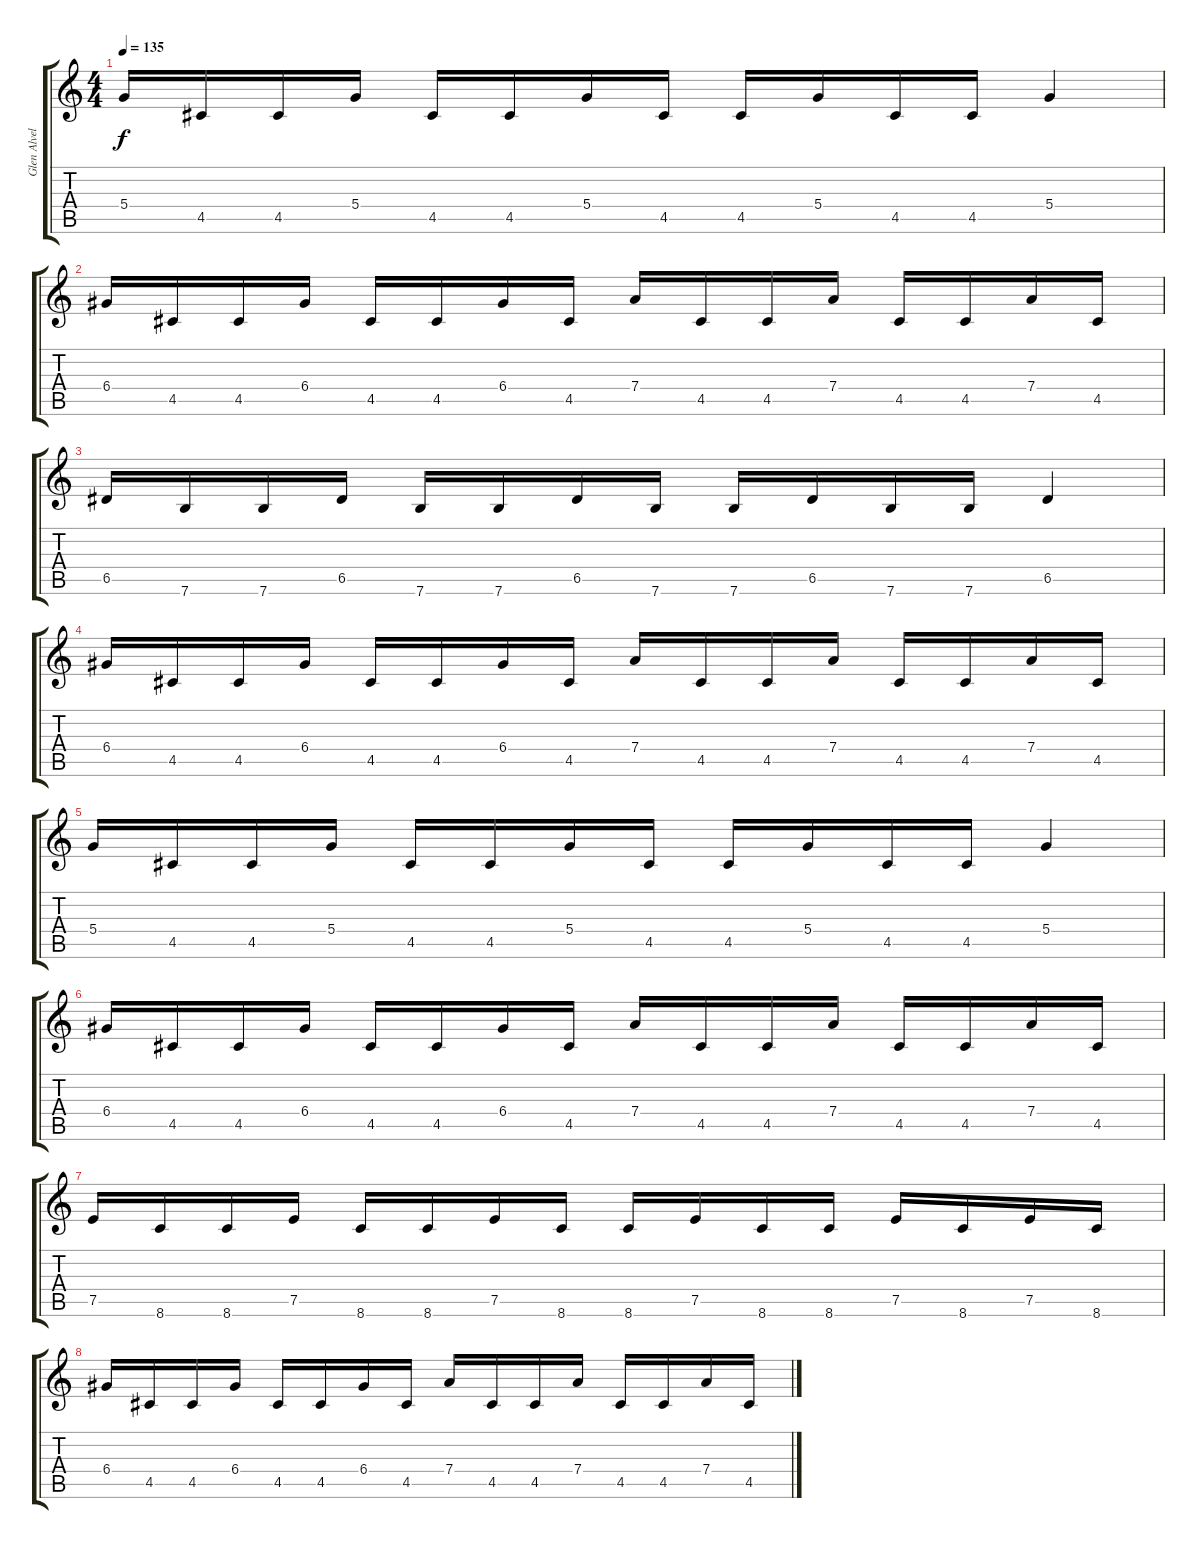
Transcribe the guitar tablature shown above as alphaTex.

\track ("Glen Alvelais" "Glen Alvel") {instrument distortionguitar}
\staff {score tabs}
\tuning (E4 B3 G3 D3 A2 E2) {hide}
\ts (4 4)
\tempo 135
\clef g2
\ks c
5.4.16{dy f} 4.5.16 4.5.16 5.4.16 4.5.16 4.5.16 5.4.16 4.5.16 4.5.16 5.4.16 4.5.16 4.5.16 5.4.4 |
6.4.16 4.5.16 4.5.16 6.4.16 4.5.16 4.5.16 6.4.16 4.5.16 7.4.16 4.5.16 4.5.16 7.4.16 4.5.16 4.5.16 7.4.16 4.5.16 |
6.5.16 7.6.16 7.6.16 6.5.16 7.6.16 7.6.16 6.5.16 7.6.16 7.6.16 6.5.16 7.6.16 7.6.16 6.5.4 |
6.4.16 4.5.16 4.5.16 6.4.16 4.5.16 4.5.16 6.4.16 4.5.16 7.4.16 4.5.16 4.5.16 7.4.16 4.5.16 4.5.16 7.4.16 4.5.16 |
5.4.16 4.5.16 4.5.16 5.4.16 4.5.16 4.5.16 5.4.16 4.5.16 4.5.16 5.4.16 4.5.16 4.5.16 5.4.4 |
6.4.16 4.5.16 4.5.16 6.4.16 4.5.16 4.5.16 6.4.16 4.5.16 7.4.16 4.5.16 4.5.16 7.4.16 4.5.16 4.5.16 7.4.16 4.5.16 |
7.5.16 8.6.16 8.6.16 7.5.16 8.6.16 8.6.16 7.5.16 8.6.16 8.6.16 7.5.16 8.6.16 8.6.16 7.5.16 8.6.16 7.5.16 8.6.16 |
6.4.16 4.5.16 4.5.16 6.4.16 4.5.16 4.5.16 6.4.16 4.5.16 7.4.16 4.5.16 4.5.16 7.4.16 4.5.16 4.5.16 7.4.16 4.5.16
